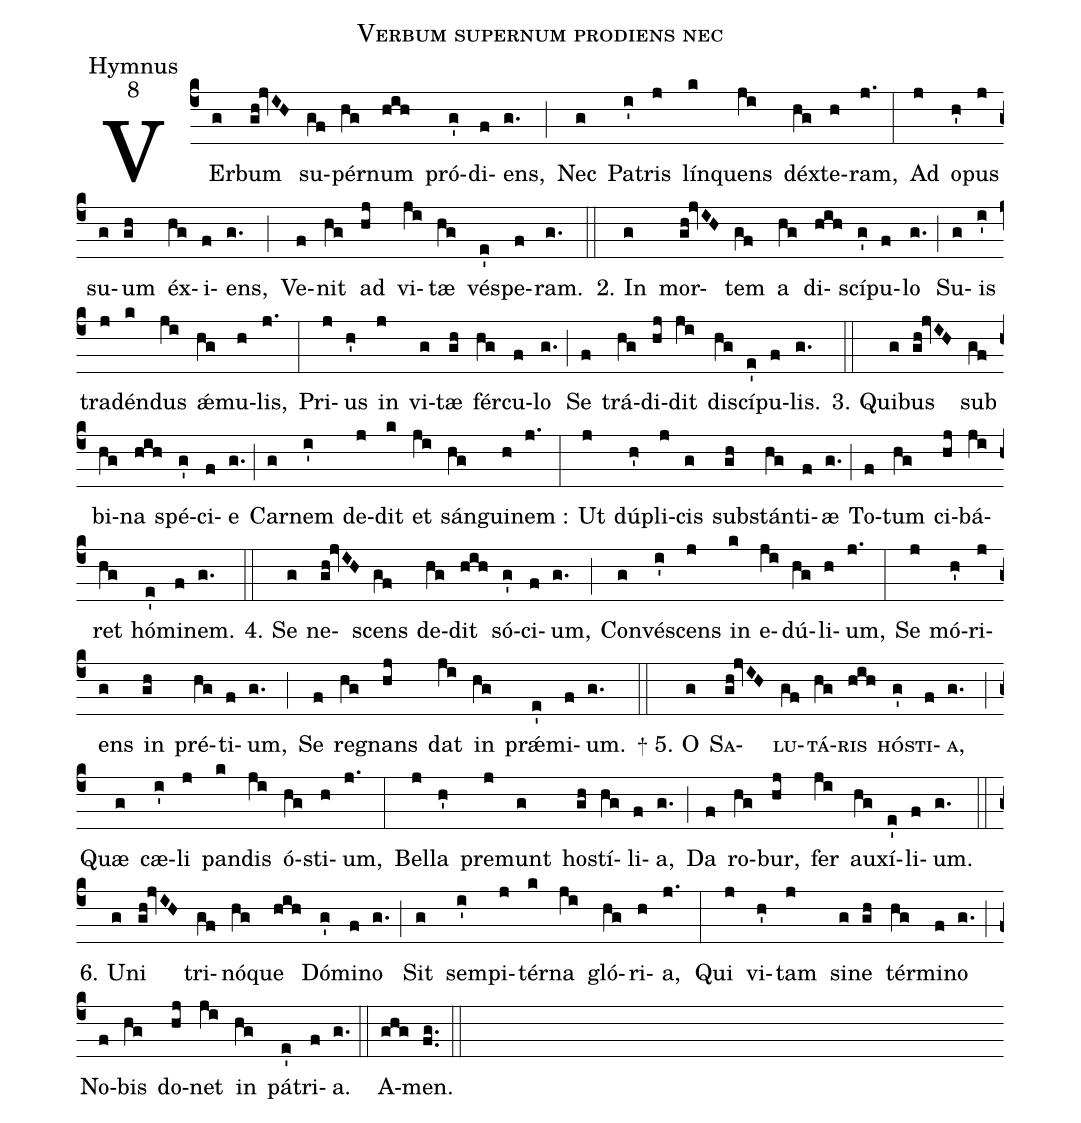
name:Verbum supernum prodiens nec;
office-part:Hymnus;
mode:8;
%%
(c4) VEr(g)bum(gh!jvIH) su(gf)pér(hg)num(hih) pró(g')di(f)ens,(g.) (;) Nec(g) Pa(i')tris(j) lín(k)quens(ji) déx(hg)te(h)ram,(j.) (:) Ad(j) o(h')pus(j) su(g)um(gh) éx(hg)i(f)ens,(g.) (;) Ve(f)nit(hg) ad(hj) vi(ji)tæ(hg) vé(e')spe(f)ram.(g.) (::)
2. In(g) mor(gh!jvIH)tem(gf) a(hg) di(hih)scí(g')pu(f)lo(g.) (;) Su(g)is(i') tra(j)dén(k)dus(ji) ǽ(hg)mu(h)lis,(j.) (:) Pri(j)us(h') in(j) vi(g)tæ(gh) fér(hg)cu(f)lo(g.) (;) Se(f) trá(hg)di(hj)dit(ji) di(hg)scí(e')pu(f)lis.(g.) (::)
3. Qui(g)bus(gh!jvIH) sub(gf) bi(hg)na(hih) spé(g')ci(f)e(g.) (;) Car(g)nem(i') de(j)dit(k) et(ji) sán(hg)gui(h)nem :(j.) (:) Ut(j) dú(h')pli(j)cis(g) sub(gh)stán(hg)ti(f)æ(g.) (;) To(f)tum(hg) ci(hj)bá(ji)ret(hg) hó(e')mi(f)nem.(g.) (::)
4. Se(g) ne(gh!jvIH)scens(gf) de(hg)dit(hih) só(g')ci(f)um,(g.) (;) Con(g)vé(i')scens(j) in(k) e(ji)dú(hg)li(h)um,(j.) (:) Se(j) mó(h')ri(j)ens(g) in(gh) pré(hg)ti(f)um,(g.) (;) Se(f) re(hg)gnans(hj) dat(ji) in(hg) prǽ(e')mi(f)um.(g.) (::)
+ 5. O(g) <sc>Sa</sc>(gh!jvIH)<sc>lu</sc>(gf)<sc>tá</sc>(hg)<sc>ris</sc>(hih) <sc>hó</sc>(g')<sc>sti</sc>(f)<sc>a</sc>,(g.) (;) Quæ(g) cæ(i')li(j) pan(k)dis(ji) ó(hg)sti(h)um,(j.) (:) Bel(j)la(h') pre(j)munt(g) ho(gh)stí(hg)li(f)a,(g.) (;) Da(f) ro(hg)bur,(hj) fer(ji) au(hg)xí(e')li(f)um.(g.) (::)
6. U(g)ni(gh!jvIH) tri(gf)nó(hg)que(hih) Dó(g')mi(f)no(g.) (;) Sit(g) sem(i')pi(j)tér(k)na(ji) gló(hg)ri(h)a,(j.) (:) Qui(j) vi(h')tam(j) si(g)ne(gh) tér(hg)mi(f)no(g.) (;) No(f)bis(hg) do(hj)net(ji) in(hg) pá(e')tri(f)a.(g.) (::)
A(ghg)men.(fg..) (::)
